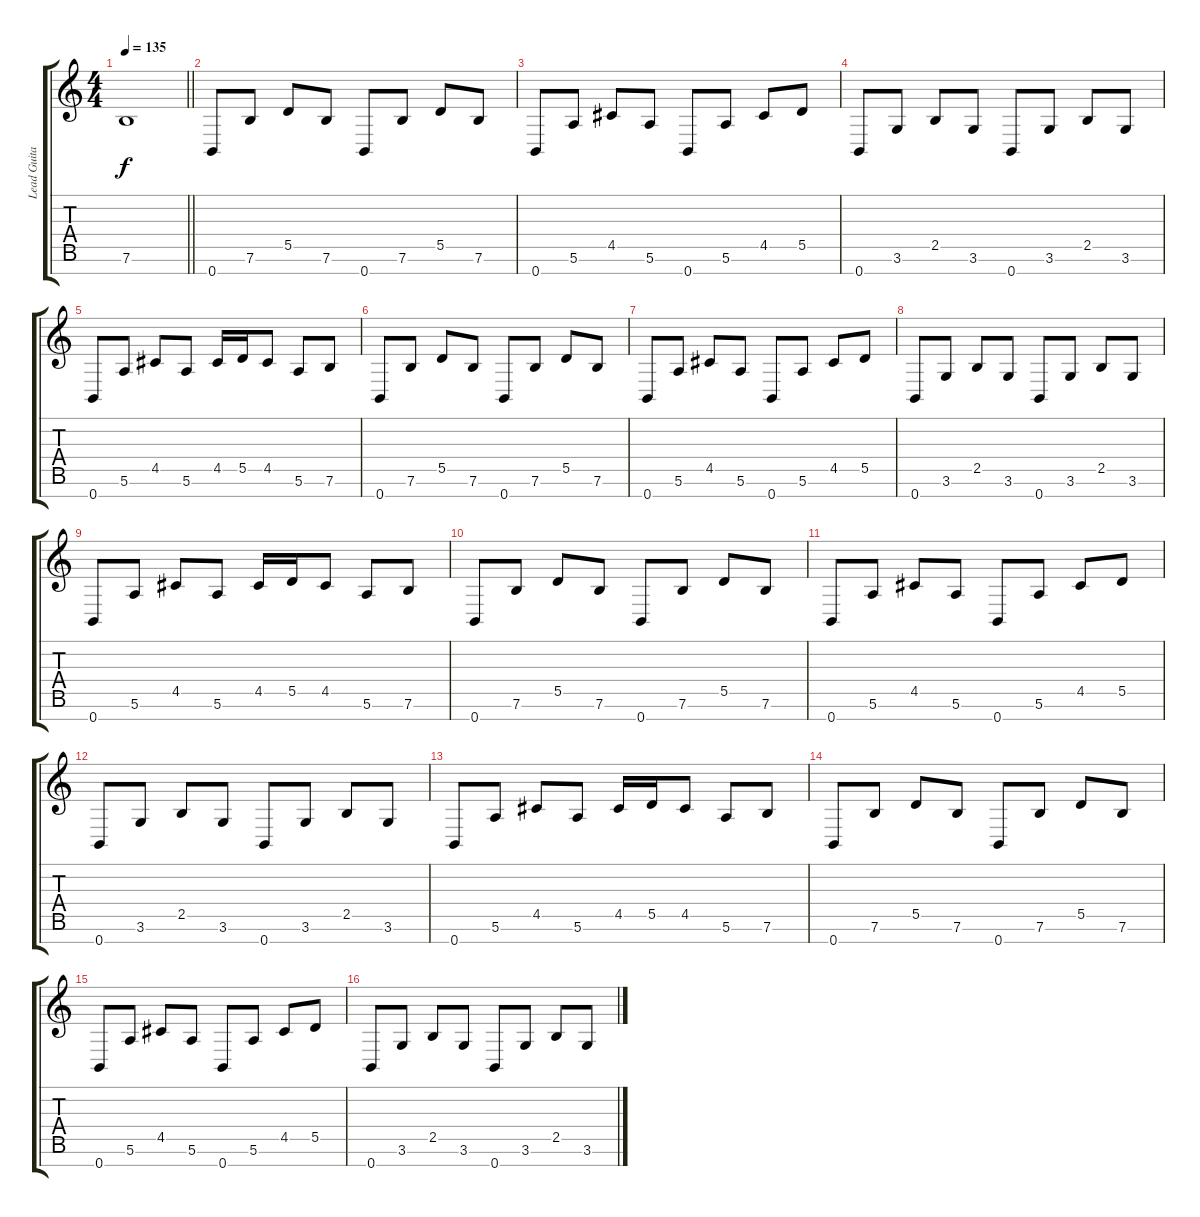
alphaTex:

\track ("Lead Guitar" "Lead Guita") {instrument electricguitarjazz}
\staff {score tabs}
\tuning (E4 B3 G3 D3 A2 E2 B1) {hide}
\ts (4 4)
\tempo 135
\clef g2
\barLineRight lightlight
\ks c
7.6{t}.1{dy f} |
0.7.8{instrument distortionguitar} 7.6.8 5.5.8 7.6.8 0.7.8 7.6.8 5.5.8 7.6.8 |
0.7.8 5.6.8 4.5.8 5.6.8 0.7.8 5.6.8 4.5.8 5.5.8 |
0.7.8 3.6.8 2.5.8 3.6.8 0.7.8 3.6.8 2.5.8 3.6.8 |
0.7.8 5.6.8 4.5.8 5.6.8 4.5.16 5.5.16 4.5.8 5.6.8 7.6.8 |
0.7.8 7.6.8 5.5.8 7.6.8 0.7.8 7.6.8 5.5.8 7.6.8 |
0.7.8 5.6.8 4.5.8 5.6.8 0.7.8 5.6.8 4.5.8 5.5.8 |
0.7.8 3.6.8 2.5.8 3.6.8 0.7.8 3.6.8 2.5.8 3.6.8 |
0.7.8 5.6.8 4.5.8 5.6.8 4.5.16 5.5.16 4.5.8 5.6.8 7.6.8 |
0.7.8 7.6.8 5.5.8 7.6.8 0.7.8 7.6.8 5.5.8 7.6.8 |
0.7.8 5.6.8 4.5.8 5.6.8 0.7.8 5.6.8 4.5.8 5.5.8 |
0.7.8 3.6.8 2.5.8 3.6.8 0.7.8 3.6.8 2.5.8 3.6.8 |
0.7.8 5.6.8 4.5.8 5.6.8 4.5.16 5.5.16 4.5.8 5.6.8 7.6.8 |
0.7.8 7.6.8 5.5.8 7.6.8 0.7.8 7.6.8 5.5.8 7.6.8 |
0.7.8 5.6.8 4.5.8 5.6.8 0.7.8 5.6.8 4.5.8 5.5.8 |
0.7.8 3.6.8 2.5.8 3.6.8 0.7.8 3.6.8 2.5.8 3.6.8
